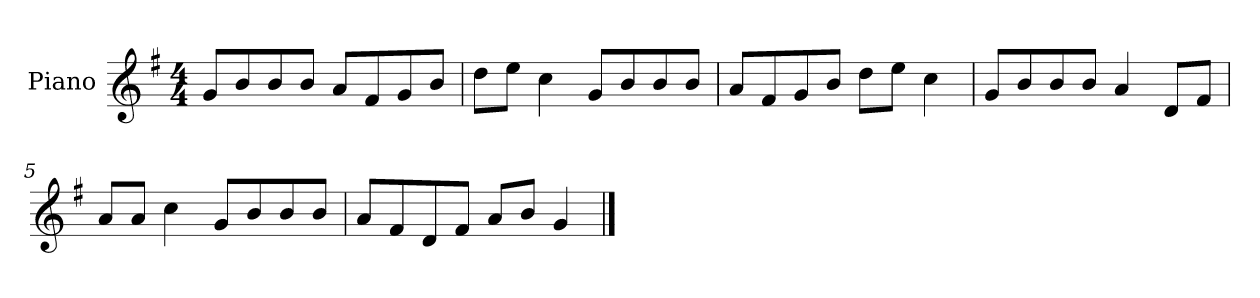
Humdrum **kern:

**kern
*part1
*staff1
*I"Piano
*I'P-no
*clefG2
*k[f#]
*M4/4
*MM90
=1
8g/L
8b/
8b/
8b/J
8a/L
8f#/
8g/
8b/J
=2
8dd\L
8ee\J
4cc\
8g/L
8b/
8b/
8b/J
=3
8a/L
8f#/
8g/
8b/J
8dd\L
8ee\J
4cc\
=4
8g/L
8b/
8b/
8b/J
4a/
8d/L
8f#/J
=5
8a/L
8a/J
4cc\
8g/L
8b/
8b/
8b/J
!!LO:LB:g=z
=6
8a/L
8f#/
8d/
8f#/J
8a/L
8b/J
4g/
==
*-
